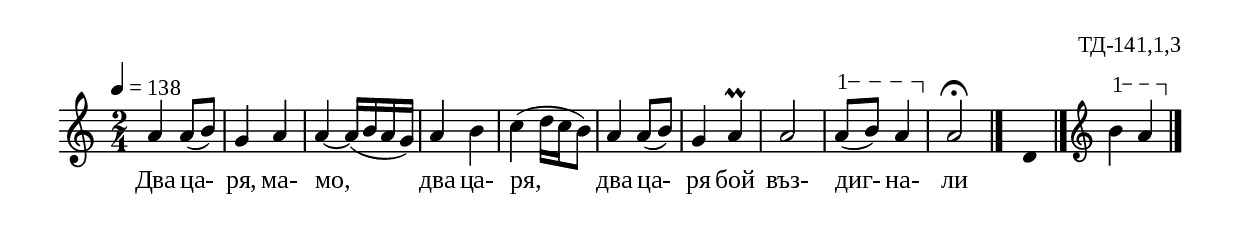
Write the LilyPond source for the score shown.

%{
TD_141_1_03
%}

\include "td-preamble.ly"

\score {
\relative c'' {
 \tempo 4 = 138
  \time 2/4
 a4 a8( b) | g4 a | a~ a16([ b a g)] | a4 b | c( d16 c b8) |
 a4 a8( b) g4 a\prall a2 |
 \varA
 a8\startTextSpan( b)  a4\stopTextSpan |
 a2\fermata
 \bar "|." 
 s4 \fixB d,4 \fixC
 \bar "|." 
\endm 
  \varA
 b'4\startTextSpan a\stopTextSpan 
 \bar "|."  
}
\addlyrics { Два ца- ря, ма- мо, два ца- ря, два ца- ря бой въз- диг- на- ли }
%
\layout {
  indent = #0
  line-width = 190\mm
  ragged-right=##f
}
%
\midi { 
	\context {
		\Score
		tempoWholesPerMinute = #(ly:make-moment 138 4)
		}
	}
}

\header{
  opus = "ТД-141,1,3"
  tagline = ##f
}


